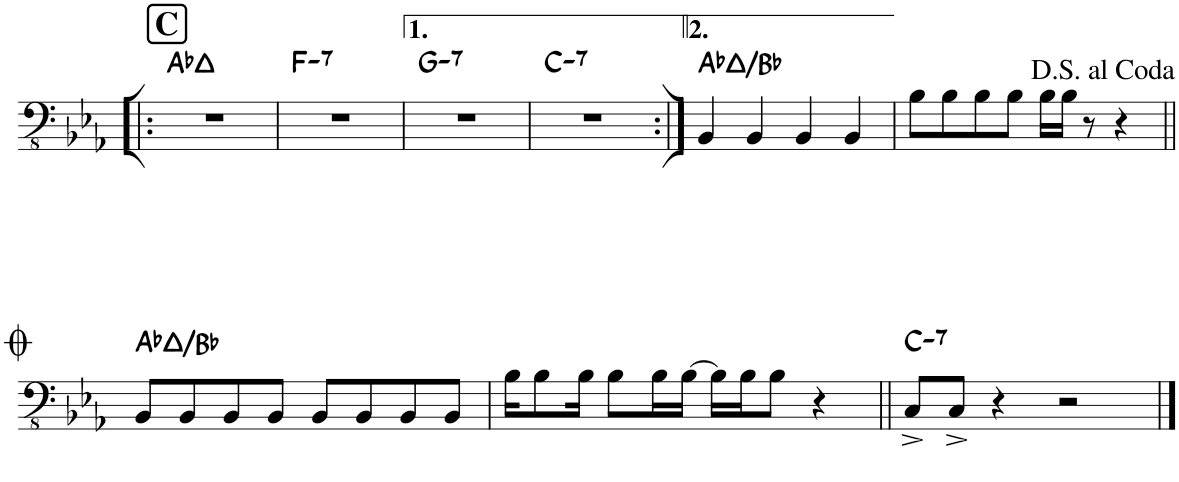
**kern	**harte
*part1	*part1
*staff1	*
*I"Fretless Electric Bass	*
!!LO:PB:g=z
*clefFv4	*
*k[b-e-a-]	*
*M4/4	*
=30!|:	=30!|:
!LO:TX:a:B:t=C	!LO:H:kt=ma7
1r	Ab:maj7
=31	=31
!	!LO:H:kt=7
1r	F:min7
=32	=32
!	!LO:H:kt=7
1r	G:min7
=33	=33
!	!LO:H:kt=7
1r	C:min7
=34:|!	=34:|!
!	!LO:H:kt=ma7
4BBB-/	Ab:maj7/2
4BBB-/	.
4BBB-/	.
4BBB-/	.
=35	=35
8BB-\L	.
8BB-\	.
8BB-\	.
8BB-\J	.
16BB-\LL	.
16BB-\JJ	.
8r	.
4r	.
!!LO:LB:g=z
=36||	=36||
!	!LO:H:kt=ma7
8BBB-/L	Ab:maj7/2
8BBB-/	.
8BBB-/	.
8BBB-/J	.
8BBB-/L	.
8BBB-/	.
8BBB-/	.
8BBB-/J	.
=37	=37
16BB-\KL	.
8BB-\	.
16BB-\Jk	.
8BB-\L	.
16BB-\L	.
[16BB-\JJ	.
16BB-\LL]	.
16BB-\J	.
8BB-\J	.
4r	.
=38||	=38||
!	!LO:H:kt=7
8CC^/L	C:min7
8CC^/J	.
4r	.
2r	.
==	==
*-	*-
